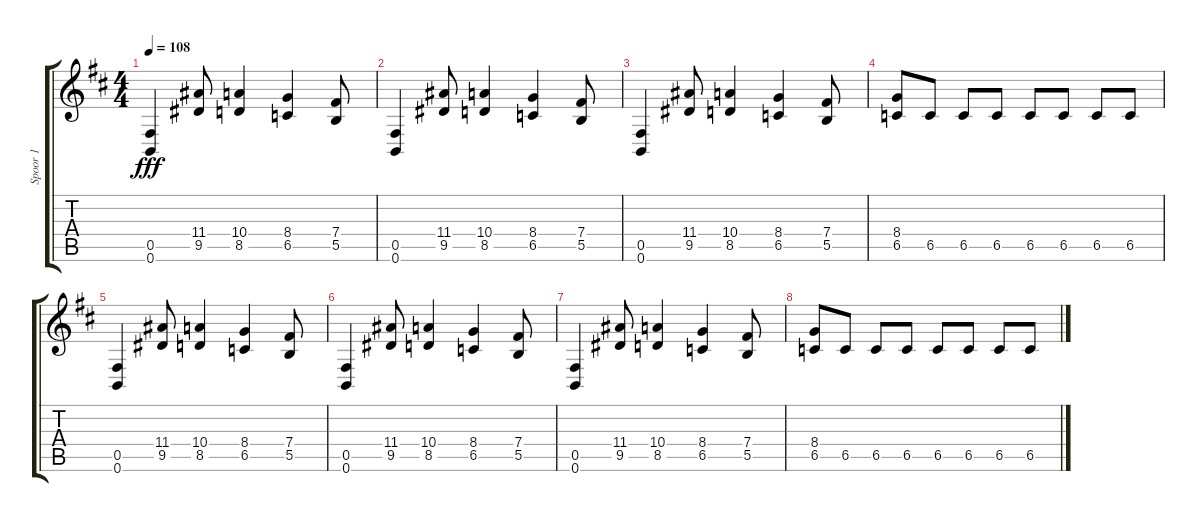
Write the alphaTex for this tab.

\track ("Spoor 1" "Spoor 1") {instrument distortionguitar}
\staff {score tabs}
\tuning (Db4 Ab3 E3 B2 Gb2 B1) {hide}
\ts (4 4)
\tempo 108
\clef g2
\ks d
(0.5 0.6).4{dy fff} (11.4 9.5).8 (10.4 8.5).4 (8.4 6.5).4 (7.4 5.5).8 |
(0.5 0.6).4 (11.4 9.5).8 (10.4 8.5).4 (8.4 6.5).4 (7.4 5.5).8 |
(0.5 0.6).4 (11.4 9.5).8 (10.4 8.5).4 (8.4 6.5).4 (7.4 5.5).8 |
(8.4 6.5).8 6.5.8 6.5.8 6.5.8 6.5.8 6.5.8 6.5.8 6.5.8 |
(0.5 0.6).4 (11.4 9.5).8 (10.4 8.5).4 (8.4 6.5).4 (7.4 5.5).8 |
(0.5 0.6).4 (11.4 9.5).8 (10.4 8.5).4 (8.4 6.5).4 (7.4 5.5).8 |
(0.5 0.6).4 (11.4 9.5).8 (10.4 8.5).4 (8.4 6.5).4 (7.4 5.5).8 |
(8.4 6.5).8 6.5.8 6.5.8 6.5.8 6.5.8 6.5.8 6.5.8 6.5.8
